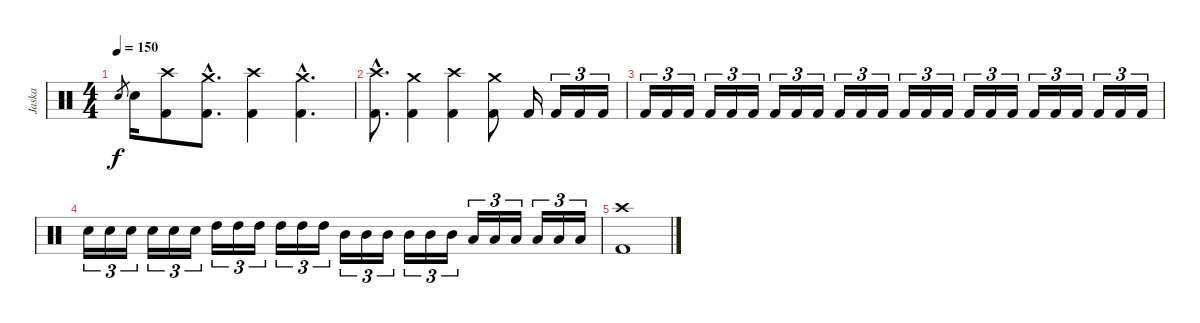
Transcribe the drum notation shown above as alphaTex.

\track ("Jaska" "Jaska") {instrument percussion}
\staff {score}
\articulation defaults
\ts (4 4)
\tempo 150
\clef neutral
\ks c "Snare (hit) 2".8{gr dy f} "Snare (hit) 2".16
("Crash high (hit)" "Kick (hit) 2").8 ("Crash medium (hit)"{hac} "Kick (hit) 2"{hac}).8{d} ("Crash high (hit)" "Kick (hit) 2").4 ("Crash medium (hit)"{hac} "Kick (hit) 2"{hac}).4{d} |
("Crash high (hit)"{hac} "Kick (hit) 2"{hac}).8{d} ("Crash medium (hit)" "Kick (hit) 2").4 ("Crash high (hit)" "Kick (hit) 2").4 ("Crash medium (hit)" "Kick (hit) 2").8 "Kick (hit) 2".16 "Kick (hit) 2".16{tu (3 2)} "Kick (hit) 2".16{tu (3 2)} "Kick (hit) 2".16{tu (3 2)} |
"Kick (hit) 2".16{tu (3 2)} "Kick (hit) 2".16{tu (3 2)} "Kick (hit) 2".16{tu (3 2)} "Kick (hit) 2".16{tu (3 2)} "Kick (hit) 2".16{tu (3 2)} "Kick (hit) 2".16{tu (3 2)} "Kick (hit) 2".16{tu (3 2)} "Kick (hit) 2".16{tu (3 2)} "Kick (hit) 2".16{tu (3 2)} "Kick (hit) 2".16{tu (3 2)} "Kick (hit) 2".16{tu (3 2)} "Kick (hit) 2".16{tu (3 2)} "Kick (hit) 2".16{tu (3 2)} "Kick (hit) 2".16{tu (3 2)} "Kick (hit) 2".16{tu (3 2)} "Kick (hit) 2".16{tu (3 2)} "Kick (hit) 2".16{tu (3 2)} "Kick (hit) 2".16{tu (3 2)} "Kick (hit) 2".16{tu (3 2)} "Kick (hit) 2".16{tu (3 2)} "Kick (hit) 2".16{tu (3 2)} "Kick (hit) 2".16{tu (3 2)} "Kick (hit) 2".16{tu (3 2)} "Kick (hit) 2".16{tu (3 2)} |
"Snare (hit) 2".16{tu (3 2)} "Snare (hit) 2".16{tu (3 2)} "Snare (hit) 2".16{tu (3 2)} "Snare (hit) 2".16{tu (3 2)} "Snare (hit) 2".16{tu (3 2)} "Snare (hit) 2".16{tu (3 2)} "High Tom (hit)".16{tu (3 2)} "High Tom (hit)".16{tu (3 2)} "High Tom (hit)".16{tu (3 2)} "High Tom (hit)".16{tu (3 2)} "High Tom (hit)".16{tu (3 2)} "High Tom (hit)".16{tu (3 2)} "Mid Tom (hit)".16{tu (3 2)} "Mid Tom (hit)".16{tu (3 2)} "Mid Tom (hit)".16{tu (3 2)} "Mid Tom (hit)".16{tu (3 2)} "Mid Tom (hit)".16{tu (3 2)} "Mid Tom (hit)".16{tu (3 2)} "Low Tom (hit)".16{tu (3 2)} "Low Tom (hit)".16{tu (3 2)} "Low Tom (hit)".16{tu (3 2)} "Low Tom (hit)".16{tu (3 2)} "Low Tom (hit)".16{tu (3 2)} "Low Tom (hit)".16{tu (3 2)} |
("Crash high (hit)" "Kick (hit) 2").1
